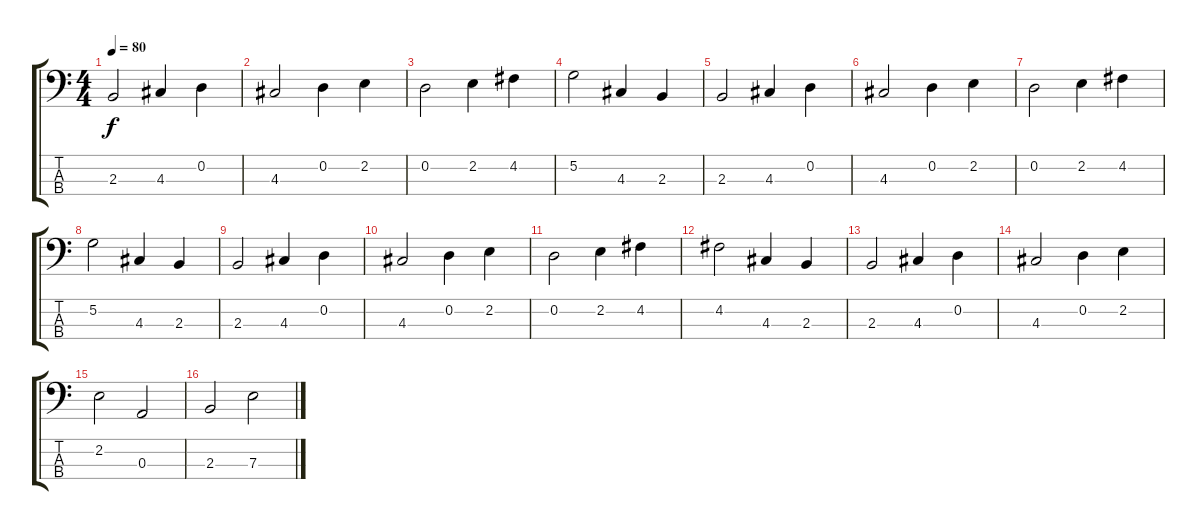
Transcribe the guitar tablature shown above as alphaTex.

\track "" {instrument acousticbass}
\staff {score tabs}
\tuning (G2 D2 A1 E1) {hide}
\ts (4 4)
\tempo 80
\clef f4
\ks c
2.3.2{dy f instrument acousticbass} 4.3.4 0.2.4 |
4.3.2 0.2.4 2.2.4 |
0.2.2 2.2.4 4.2.4 |
5.2.2 4.3.4 2.3.4 |
2.3.2 4.3.4 0.2.4 |
4.3.2 0.2.4 2.2.4 |
0.2.2 2.2.4 4.2.4 |
5.2.2 4.3.4 2.3.4 |
2.3.2 4.3.4 0.2.4 |
4.3.2 0.2.4 2.2.4 |
0.2.2 2.2.4 4.2.4 |
4.2.2 4.3.4 2.3.4 |
2.3.2 4.3.4 0.2.4 |
4.3.2 0.2.4 2.2.4 |
2.2.2 0.3.2 |
2.3.2 7.3.2
